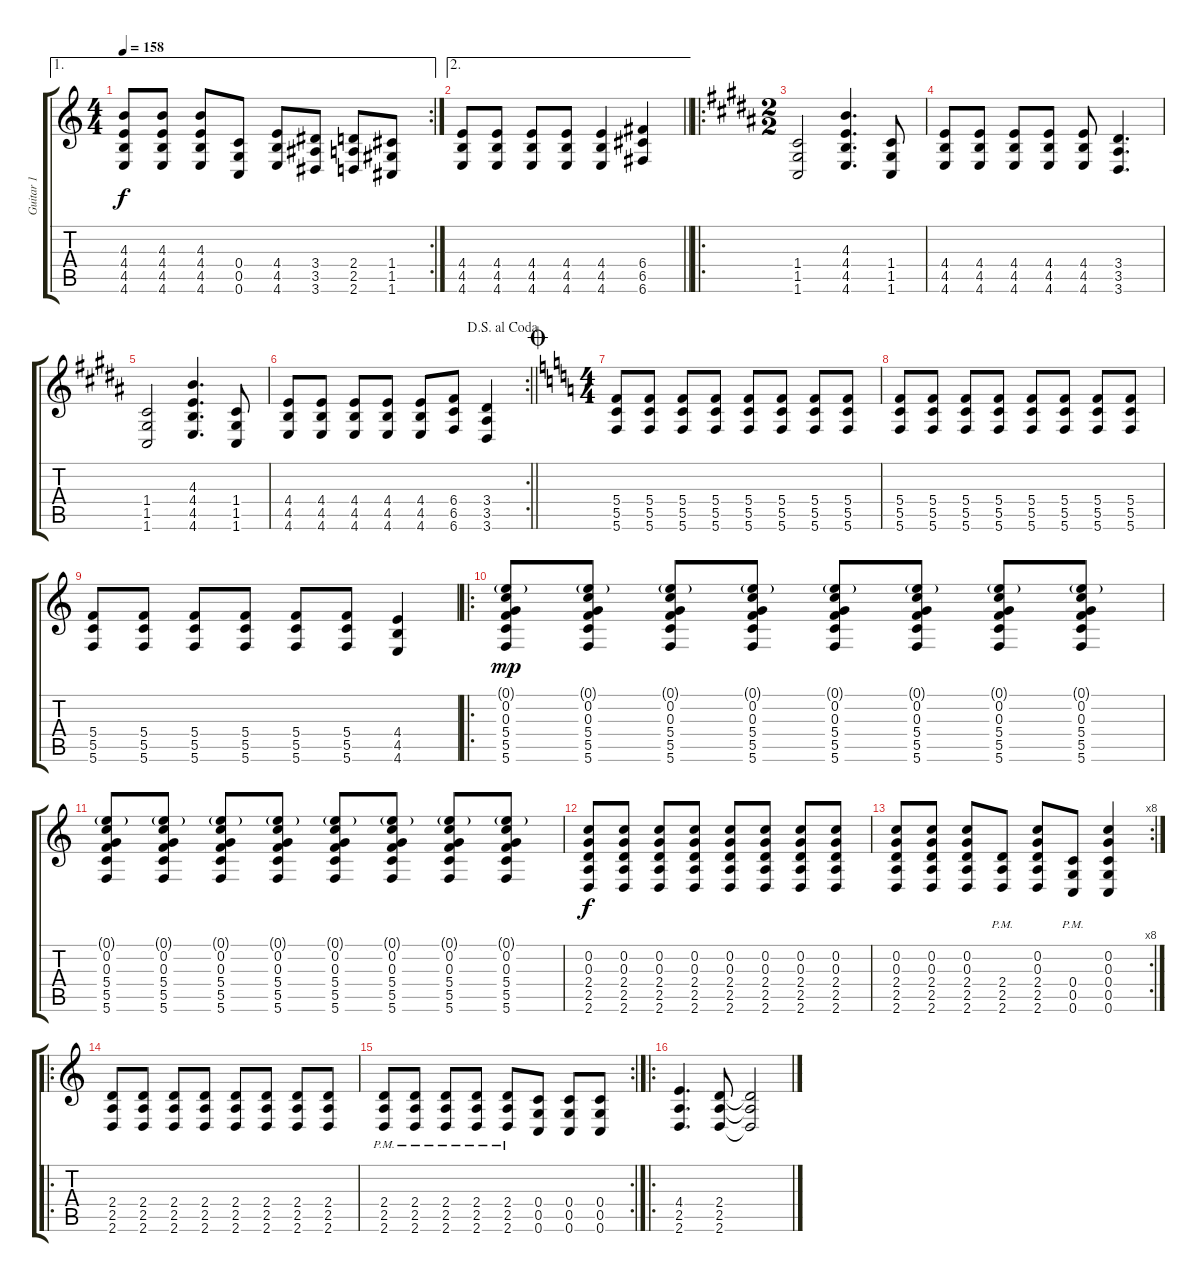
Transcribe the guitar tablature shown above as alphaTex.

\track ("Guitar 1" "Guitar 1") {instrument overdrivenguitar}
\staff {score tabs}
\tuning (E4 C4 G3 C3 G2 C2) {hide}
\ae 1
\rc 2
\ts (4 4)
\tempo 158
\clef g2
\ks c
(4.3 4.4 4.5 4.6).8{dy f} (4.3 4.4 4.5 4.6).8 (4.3 4.4 4.5 4.6).8 (0.4 0.5 0.6).8 (4.4 4.5 4.6).8 (3.4 3.5 3.6).8 (2.4 2.5 2.6).8 (1.4 1.5 1.6).8 |
\ae 2
\barLineRight lightlight
(4.4 4.5 4.6).8 (4.4 4.5 4.6).8 (4.4 4.5 4.6).8 (4.4 4.5 4.6).8 (4.4 4.5 4.6).4 (6.4 6.5 6.6).4 |
\ro
\ts (2 2)
\ks b
(1.4 1.5 1.6).2 (4.3 4.4 4.5 4.6).4{d} (1.4 1.5 1.6).8 |
\ks g#minor
(4.4 4.5 4.6).8 (4.4 4.5 4.6).8 (4.4 4.5 4.6).8 (4.4 4.5 4.6).8 (4.4 4.5 4.6).8 (3.4 3.5 3.6).4{d} |
\ks b
(1.4 1.5 1.6).2 (4.3 4.4 4.5 4.6).4{d} (1.4 1.5 1.6).8 |
\rc 2
\jump dalsegnoalcoda
\barLineRight lightlight
\ks g#minor
(4.4 4.5 4.6).8 (4.4 4.5 4.6).8 (4.4 4.5 4.6).8 (4.4 4.5 4.6).8 (4.4 4.5 4.6).8 (6.4 6.5 6.6).8 (3.4 3.5 3.6).4 |
\ts (4 4)
\jump coda
\ks c
(5.4 5.5 5.6).8 (5.4 5.5 5.6).8 (5.4 5.5 5.6).8 (5.4 5.5 5.6).8 (5.4 5.5 5.6).8 (5.4 5.5 5.6).8 (5.4 5.5 5.6).8 (5.4 5.5 5.6).8 |
(5.4 5.5 5.6).8 (5.4 5.5 5.6).8 (5.4 5.5 5.6).8 (5.4 5.5 5.6).8 (5.4 5.5 5.6).8 (5.4 5.5 5.6).8 (5.4 5.5 5.6).8 (5.4 5.5 5.6).8 |
(5.4 5.5 5.6).8 (5.4 5.5 5.6).8 (5.4 5.5 5.6).8 (5.4 5.5 5.6).8 (5.4 5.5 5.6).8 (5.4 5.5 5.6).8 (4.4 4.5 4.6).4 |
\ro
(0.1{g} 0.2 0.3 5.4 5.5 5.6).8{dy mp} (0.1{g} 0.2 0.3 5.4 5.5 5.6).8 (0.1{g} 0.2 0.3 5.4 5.5 5.6).8 (0.1{g} 0.2 0.3 5.4 5.5 5.6).8 (0.1{g} 0.2 0.3 5.4 5.5 5.6).8 (0.1{g} 0.2 0.3 5.4 5.5 5.6).8 (0.1{g} 0.2 0.3 5.4 5.5 5.6).8 (0.1{g} 0.2 0.3 5.4 5.5 5.6).8 |
(0.1{g} 0.2 0.3 5.4 5.5 5.6).8 (0.1{g} 0.2 0.3 5.4 5.5 5.6).8 (0.1{g} 0.2 0.3 5.4 5.5 5.6).8 (0.1{g} 0.2 0.3 5.4 5.5 5.6).8 (0.1{g} 0.2 0.3 5.4 5.5 5.6).8 (0.1{g} 0.2 0.3 5.4 5.5 5.6).8 (0.1{g} 0.2 0.3 5.4 5.5 5.6).8 (0.1{g} 0.2 0.3 5.4 5.5 5.6).8 |
(0.2 0.3 2.4 2.5 2.6).8{dy f} (0.2 0.3 2.4 2.5 2.6).8 (0.2 0.3 2.4 2.5 2.6).8 (0.2 0.3 2.4 2.5 2.6).8 (0.2 0.3 2.4 2.5 2.6).8 (0.2 0.3 2.4 2.5 2.6).8 (0.2 0.3 2.4 2.5 2.6).8 (0.2 0.3 2.4 2.5 2.6).8 |
\rc 8
(0.2 0.3 2.4 2.5 2.6).8 (0.2 0.3 2.4 2.5 2.6).8 (0.2 0.3 2.4 2.5 2.6).8 (2.4{pm} 2.5{pm} 2.6{pm}).8 (0.2 0.3 2.4 2.5 2.6).8 (0.4{pm} 0.5{pm} 0.6{pm}).8 (0.2 0.3 0.4 0.5 0.6).4 |
\ro
(2.4 2.5 2.6).8 (2.4 2.5 2.6).8 (2.4 2.5 2.6).8 (2.4 2.5 2.6).8 (2.4 2.5 2.6).8 (2.4 2.5 2.6).8 (2.4 2.5 2.6).8 (2.4 2.5 2.6).8 |
\rc 2
(2.4{pm} 2.5{pm} 2.6{pm}).8 (2.4{pm} 2.5{pm} 2.6{pm}).8 (2.4{pm} 2.5{pm} 2.6{pm}).8 (2.4{pm} 2.5{pm} 2.6{pm}).8 (2.4{pm} 2.5{pm} 2.6{pm}).8 (0.4 0.5 0.6).8 (0.4 0.5 0.6).8 (0.4 0.5 0.6).8 |
\ro
(4.4 2.5 2.6).4{d} (2.4 2.5 2.6).8 (2.4{t} 2.5{t} 2.6{t}).2
